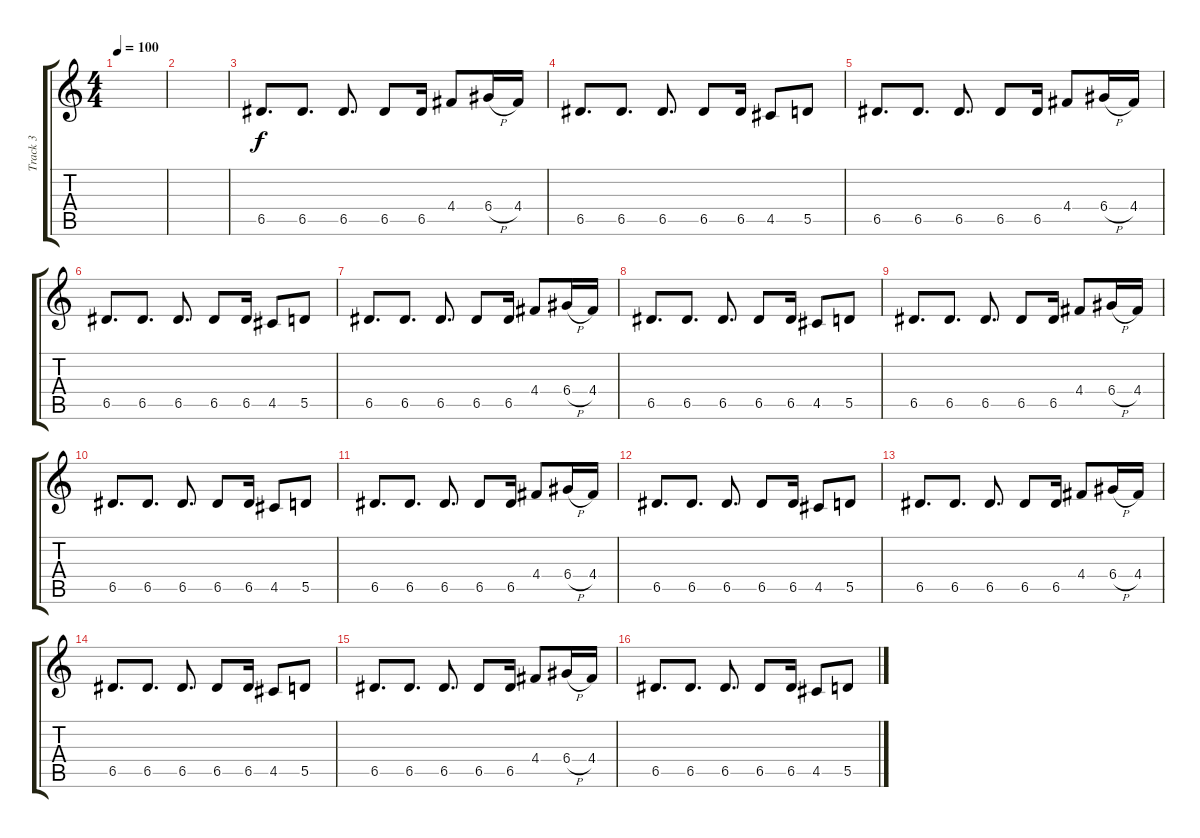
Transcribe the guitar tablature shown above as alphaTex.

\track ("Track 3" "Track 3") {instrument electricguitarjazz}
\staff {score tabs}
\tuning (E4 B3 G3 D3 A2 E2) {hide}
\ts (4 4)
\tempo 100
\clef g2
\ks c
|
|
6.5.8{d} 6.5.8{d} 6.5.8{d} 6.5.8 6.5.16 4.4.8 6.4{h}.16 4.4.16 |
6.5.8{d} 6.5.8{d} 6.5.8{d} 6.5.8 6.5.16 4.5.8 5.5.8 |
6.5.8{d} 6.5.8{d} 6.5.8{d} 6.5.8 6.5.16 4.4.8 6.4{h}.16 4.4.16 |
6.5.8{d} 6.5.8{d} 6.5.8{d} 6.5.8 6.5.16 4.5.8 5.5.8 |
6.5.8{d} 6.5.8{d} 6.5.8{d} 6.5.8 6.5.16 4.4.8 6.4{h}.16 4.4.16 |
6.5.8{d} 6.5.8{d} 6.5.8{d} 6.5.8 6.5.16 4.5.8 5.5.8 |
6.5.8{d} 6.5.8{d} 6.5.8{d} 6.5.8 6.5.16 4.4.8 6.4{h}.16 4.4.16 |
6.5.8{d} 6.5.8{d} 6.5.8{d} 6.5.8 6.5.16 4.5.8 5.5.8 |
6.5.8{d} 6.5.8{d} 6.5.8{d} 6.5.8 6.5.16 4.4.8 6.4{h}.16 4.4.16 |
6.5.8{d} 6.5.8{d} 6.5.8{d} 6.5.8 6.5.16 4.5.8 5.5.8 |
6.5.8{d} 6.5.8{d} 6.5.8{d} 6.5.8 6.5.16 4.4.8 6.4{h}.16 4.4.16 |
6.5.8{d} 6.5.8{d} 6.5.8{d} 6.5.8 6.5.16 4.5.8 5.5.8 |
6.5.8{d} 6.5.8{d} 6.5.8{d} 6.5.8 6.5.16 4.4.8 6.4{h}.16 4.4.16 |
6.5.8{d} 6.5.8{d} 6.5.8{d} 6.5.8 6.5.16 4.5.8 5.5.8
